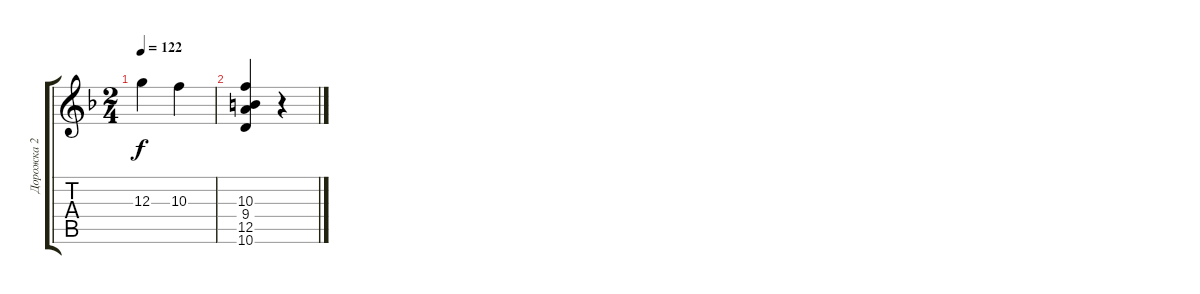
\track ("Дорожка 2" "Дорожка 2") {instrument acousticguitarsteel}
\staff {score tabs}
\tuning (E4 B3 G3 D3 A2 E2) {hide}
\ts (2 4)
\tempo 122
\clef g2
\ks f
12.3.4{dy f} 10.3.4 |
(10.3 9.4 12.5 10.6).4 r.4
